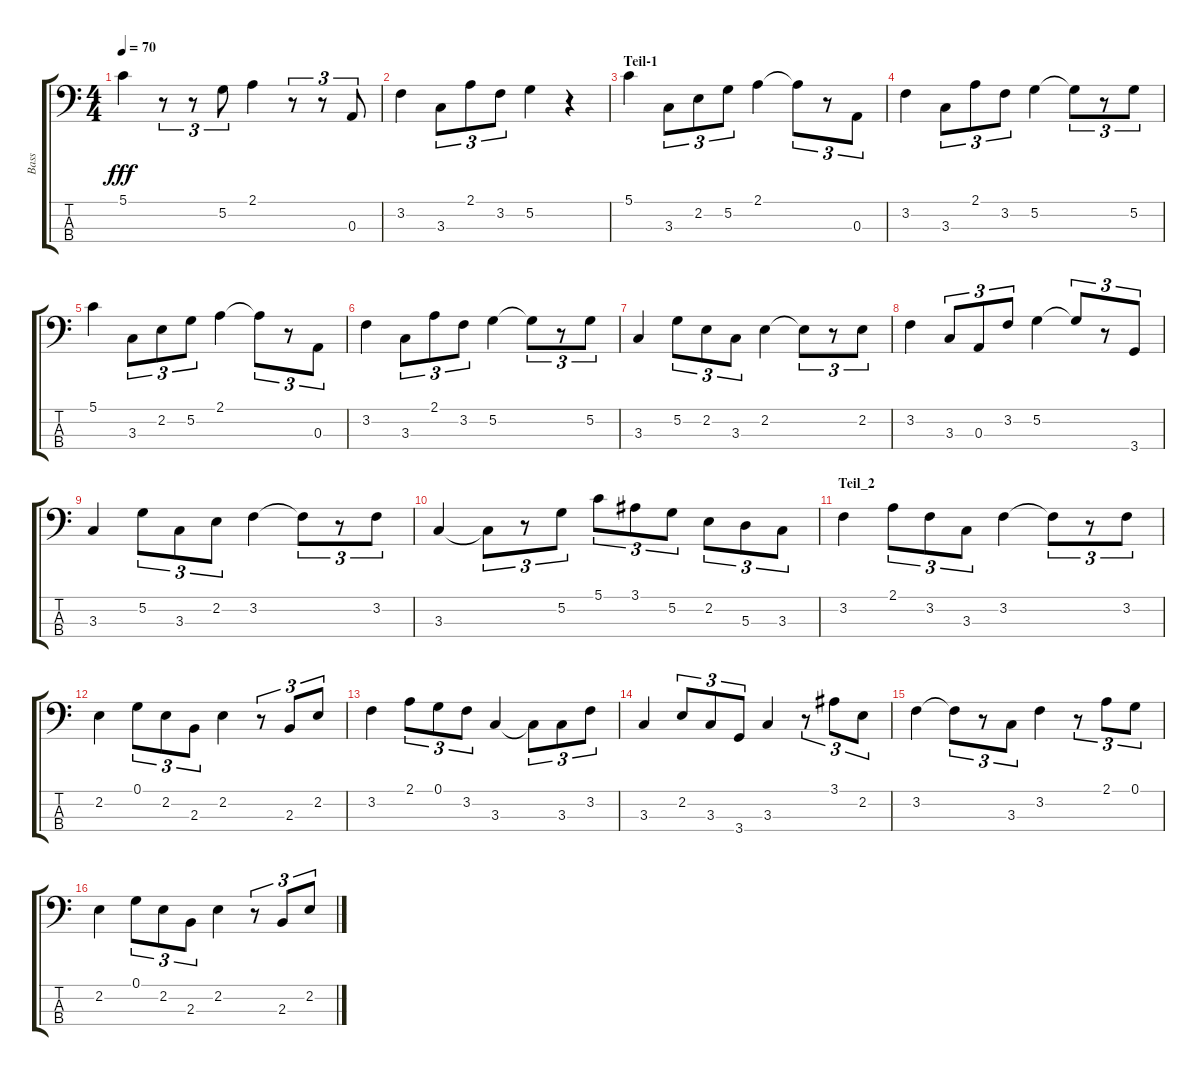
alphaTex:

\track ("Bass" "Bass") {instrument acousticbass}
\staff {score tabs}
\tuning (G2 D2 A1 E1) {hide}
\ts (4 4)
\tempo 70
\clef f4
\ks c
5.1.4{dy fff instrument acousticbass} r.8{tu (3 2)} r.8{tu (3 2)} 5.2.8{tu (3 2)} 2.1.4 r.8{tu (3 2)} r.8{tu (3 2)} 0.3.8{tu (3 2)} |
3.2.4 3.3.8{tu (3 2)} 2.1.8{tu (3 2)} 3.2.8{tu (3 2)} 5.2.4 r.4 |
\section ("" "Teil-1")
5.1.4 3.3.8{tu (3 2)} 2.2.8{tu (3 2)} 5.2.8{tu (3 2)} 2.1.4 2.1{t}.8{tu (3 2)} r.8{tu (3 2)} 0.3.8{tu (3 2)} |
3.2.4 3.3.8{tu (3 2)} 2.1.8{tu (3 2)} 3.2.8{tu (3 2)} 5.2.4 5.2{t}.8{tu (3 2)} r.8{tu (3 2)} 5.2.8{tu (3 2)} |
5.1.4 3.3.8{tu (3 2)} 2.2.8{tu (3 2)} 5.2.8{tu (3 2)} 2.1.4 2.1{t}.8{tu (3 2)} r.8{tu (3 2)} 0.3.8{tu (3 2)} |
3.2.4 3.3.8{tu (3 2)} 2.1.8{tu (3 2)} 3.2.8{tu (3 2)} 5.2.4 5.2{t}.8{tu (3 2)} r.8{tu (3 2)} 5.2.8{tu (3 2)} |
3.3.4 5.2.8{tu (3 2)} 2.2.8{tu (3 2)} 3.3.8{tu (3 2)} 2.2.4 2.2{t}.8{tu (3 2)} r.8{tu (3 2)} 2.2.8{tu (3 2)} |
3.2.4 3.3.8{tu (3 2)} 0.3.8{tu (3 2)} 3.2.8{tu (3 2)} 5.2.4 5.2{t}.8{tu (3 2)} r.8{tu (3 2)} 3.4.8{tu (3 2)} |
3.3.4 5.2.8{tu (3 2)} 3.3.8{tu (3 2)} 2.2.8{tu (3 2)} 3.2.4 3.2{t}.8{tu (3 2)} r.8{tu (3 2)} 3.2.8{tu (3 2)} |
3.3.4 3.3{t}.8{tu (3 2)} r.8{tu (3 2)} 5.2.8{tu (3 2)} 5.1.8{tu (3 2)} 3.1.8{tu (3 2)} 5.2.8{tu (3 2)} 2.2.8{tu (3 2)} 5.3.8{tu (3 2)} 3.3.8{tu (3 2)} |
\section ("" "Teil_2")
3.2.4 2.1.8{tu (3 2)} 3.2.8{tu (3 2)} 3.3.8{tu (3 2)} 3.2.4 3.2{t}.8{tu (3 2)} r.8{tu (3 2)} 3.2.8{tu (3 2)} |
2.2.4 0.1.8{tu (3 2)} 2.2.8{tu (3 2)} 2.3.8{tu (3 2)} 2.2.4 r.8{tu (3 2)} 2.3.8{tu (3 2)} 2.2.8{tu (3 2)} |
3.2.4 2.1.8{tu (3 2)} 0.1.8{tu (3 2)} 3.2.8{tu (3 2)} 3.3.4 3.3{t}.8{tu (3 2)} 3.3.8{tu (3 2)} 3.2.8{tu (3 2)} |
3.3.4 2.2.8{tu (3 2)} 3.3.8{tu (3 2)} 3.4.8{tu (3 2)} 3.3.4 r.8{tu (3 2)} 3.1.8{tu (3 2)} 2.2.8{tu (3 2)} |
3.2.4 3.2{t}.8{tu (3 2)} r.8{tu (3 2)} 3.3.8{tu (3 2)} 3.2.4 r.8{tu (3 2)} 2.1.8{tu (3 2)} 0.1.8{tu (3 2)} |
2.2.4 0.1.8{tu (3 2)} 2.2.8{tu (3 2)} 2.3.8{tu (3 2)} 2.2.4 r.8{tu (3 2)} 2.3.8{tu (3 2)} 2.2.8{tu (3 2)}
